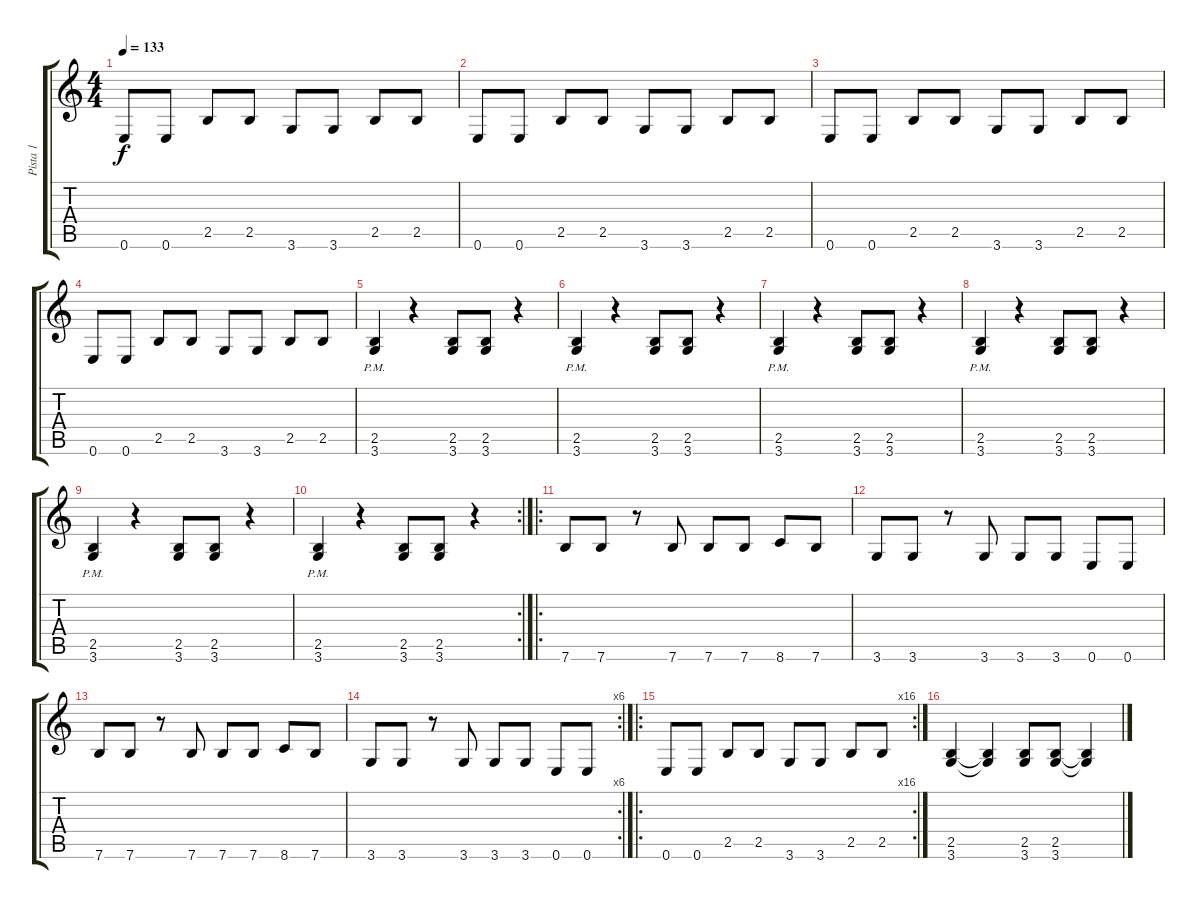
\track ("Pista 1" "Pista 1") {instrument distortionguitar}
\staff {score tabs}
\tuning (E4 B3 G3 D3 A2 E2) {hide}
\ts (4 4)
\tempo 133
\clef g2
\ks c
0.6.8{dy f} 0.6.8 2.5.8 2.5.8 3.6.8 3.6.8 2.5.8 2.5.8 |
0.6.8 0.6.8 2.5.8 2.5.8 3.6.8 3.6.8 2.5.8 2.5.8 |
0.6.8 0.6.8 2.5.8 2.5.8 3.6.8 3.6.8 2.5.8 2.5.8 |
0.6.8 0.6.8 2.5.8 2.5.8 3.6.8 3.6.8 2.5.8 2.5.8 |
(2.5 3.6{pm}).4 r.4 (2.5 3.6).8 (2.5 3.6).8 r.4 |
(2.5 3.6{pm}).4 r.4 (2.5 3.6).8 (2.5 3.6).8 r.4 |
(2.5 3.6{pm}).4 r.4 (2.5 3.6).8 (2.5 3.6).8 r.4 |
(2.5 3.6{pm}).4 r.4 (2.5 3.6).8 (2.5 3.6).8 r.4 |
(2.5 3.6{pm}).4 r.4 (2.5 3.6).8 (2.5 3.6).8 r.4 |
\rc 2
(2.5 3.6{pm}).4 r.4 (2.5 3.6).8 (2.5 3.6).8 r.4 |
\ro
7.6.8 7.6.8 r.8 7.6.8 7.6.8 7.6.8 8.6.8 7.6.8 |
3.6.8 3.6.8 r.8 3.6.8 3.6.8 3.6.8 0.6.8 0.6.8 |
7.6.8 7.6.8 r.8 7.6.8 7.6.8 7.6.8 8.6.8 7.6.8 |
\rc 6
3.6.8 3.6.8 r.8 3.6.8 3.6.8 3.6.8 0.6.8 0.6.8 |
\ro
\rc 16
0.6.8 0.6.8 2.5.8 2.5.8 3.6.8 3.6.8 2.5.8 2.5.8 |
(2.5 3.6).4 (2.5{t} 3.6{t}).4 (2.5 3.6).8 (2.5 3.6).8 (2.5{t} 3.6{t}).4
